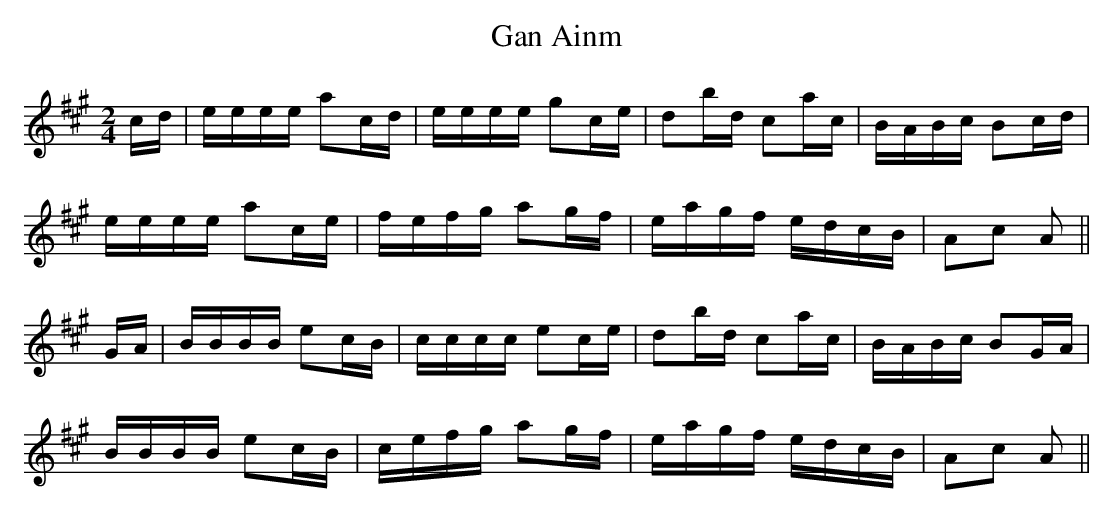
X:1
T: Gan Ainm
M: 2/4
L: 1/8
K: Amaj
c/d/|e/e/e/e/ ac/d/|e/e/e/e/ gc/e/|db/d/ ca/c/|B/A/B/c/ Bc/d/|
e/e/e/e/ ac/e/|f/e/f/g/ ag/f/|e/a/g/f/ e/d/c/B/|Ac A||
G/A/|B/B/B/B/ ec/B/|c/c/c/c/ ec/e/|db/d/ ca/c/|B/A/B/c/ BG/A/|
B/B/B/B/ ec/B/|c/e/f/g/ ag/f/|e/a/g/f/ e/d/c/B/|Ac A||
